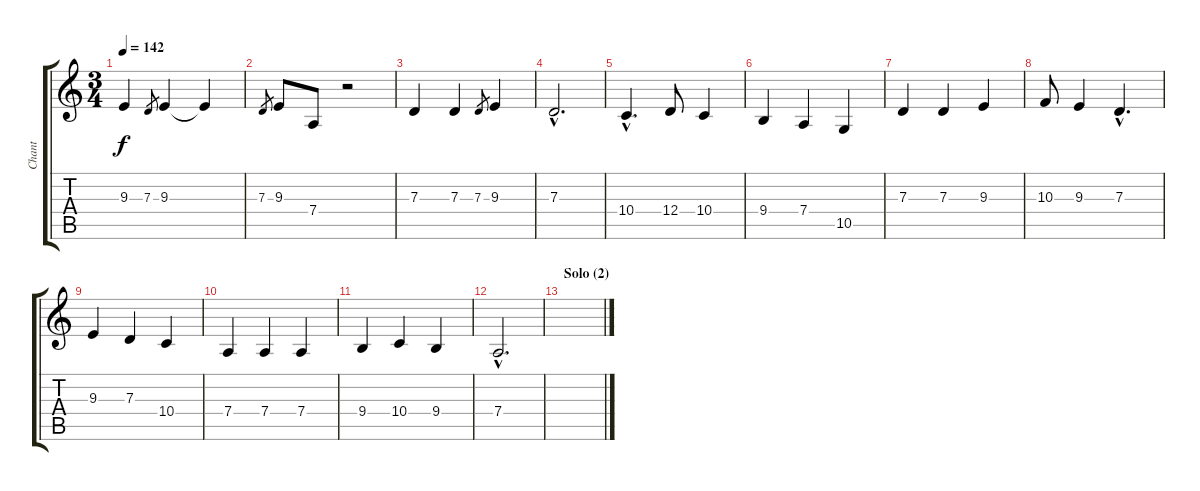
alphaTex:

\track ("Chant" "Chant") {instrument synthvoice}
\staff {score tabs}
\tuning (E4 B3 G3 D3 A2 E2) {hide}
\ts (3 4)
\tempo 142
\clef g2
\ks c
9.3.4{dy f} 7.3.8{gr} 9.3.4 9.3{t}.4 |
7.3.8{gr} 9.3.8 7.4.8 r.2 |
7.3.4 7.3.4 7.3.8{gr} 9.3.4 |
7.3{hac}.2{d} |
10.4{hac}.4{d} 12.4.8 10.4.4 |
9.4.4 7.4.4 10.5.4 |
7.3.4 7.3.4 9.3.4 |
10.3.8 9.3.4 7.3{hac}.4{d} |
9.3.4 7.3.4 10.4.4 |
7.4.4 7.4.4 7.4.4 |
9.4.4 10.4.4 9.4.4 |
7.4{hac}.2{d} |
\section ("" "Solo (2)")
